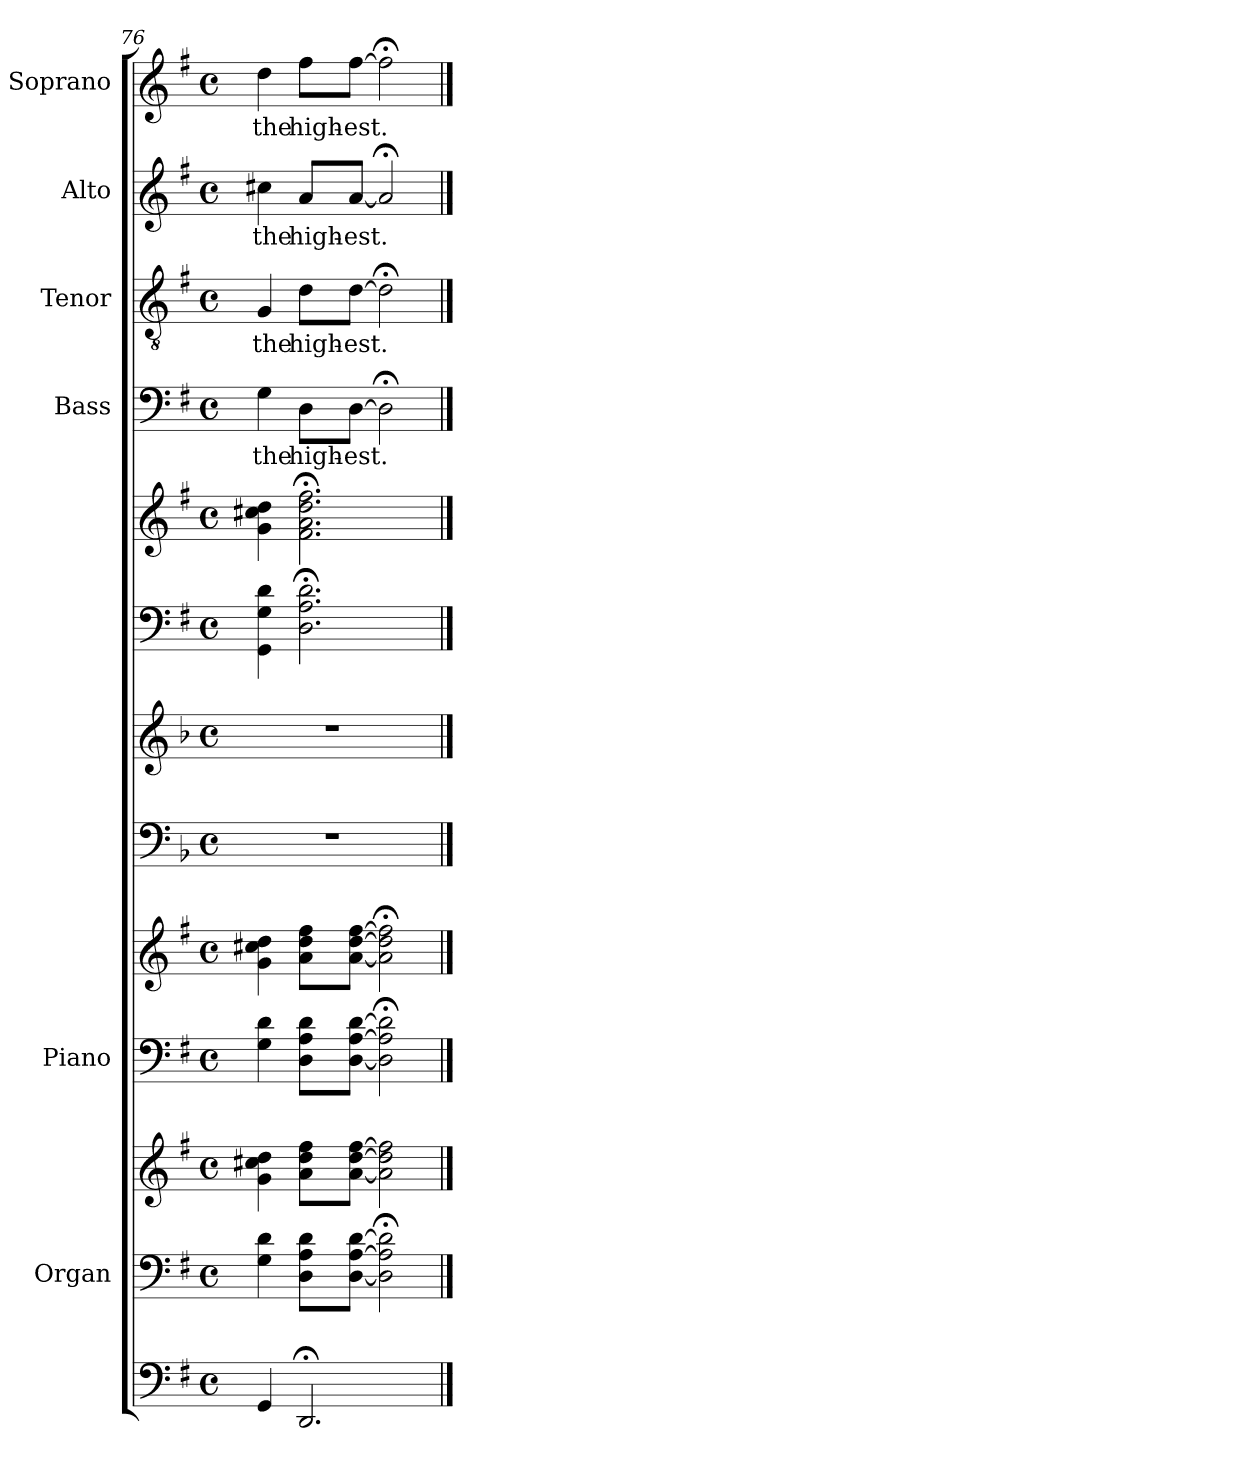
**kern	**kern	**kern	**kern	**kern	**kern	**kern	**kern	**kern	**kern	**text	**kern	**text	**kern	**text	**kern	**text
*part10	*part9	*part9	*part8	*part8	*part7	*part6	*part5	*part5	*part4	*part4	*part3	*part3	*part2	*part2	*part1	*part1
*staff13	*staff12	*staff11	*staff10	*staff9	*staff8	*staff7	*staff6	*staff5	*staff4	*staff4	*staff3	*staff3	*staff2	*staff2	*staff1	*staff1
*	*I"Organ	*	*I"Piano	*	*	*	*	*	*I"Bass	*	*I"Tenor	*	*I"Alto	*	*I"Soprano	*
*	*	*	*	*	*	*	*	*	*I'B	*	*I'T	*	*I'A	*	*I'S	*
*clefF4	*clefF4	*clefG2	*clefF4	*clefG2	*clefF4	*clefG2	*clefF4	*clefG2	*clefF4	*	*clefGv2	*	*clefG2	*	*clefG2	*
*k[f#]	*k[f#]	*k[f#]	*k[f#]	*k[f#]	*k[b-]	*k[b-]	*k[f#]	*k[f#]	*k[f#]	*	*k[f#]	*	*k[f#]	*	*k[f#]	*
*G:	*G:	*G:	*G:	*G:	*F:	*F:	*G:	*G:	*G:	*	*G:	*	*G:	*	*G:	*
*M4/4	*M4/4	*M4/4	*M4/4	*M4/4	*M4/4	*M4/4	*M4/4	*M4/4	*M4/4	*	*M4/4	*	*M4/4	*	*M4/4	*
*met(c)	*met(c)	*met(c)	*met(c)	*met(c)	*met(c)	*met(c)	*met(c)	*met(c)	*met(c)	*	*met(c)	*	*met(c)	*	*met(c)	*
=76	=76	=76	=76	=76	=76	=76	=76	=76	=76	=76	=76	=76	=76	=76	=76	=76
!	!	!	!	!	!	!	!	!	!	!LO:LY:b	!	!LO:LY:b	!	!LO:LY:b	!	!LO:LY:b
4GG/	4G\ 4d\	4g\ 4cc#X\ 4dd\	4G\ 4d\	4g\ 4cc#X\ 4dd\	1r	1r	4GG\ 4G\ 4d\	4g\ 4cc#X\ 4dd\	4G\	the	4G/	the	4cc#X\	the	4dd\	the
!	!	!	!	!	!	!	!	!	!	!LO:LY:b	!	!LO:LY:b	!	!LO:LY:b	!	!LO:LY:b
2.DD;/	8D\ 8A\ 8d\L	8a\ 8dd\ 8ff#\L	8D\ 8A\ 8d\L	8a\ 8dd\ 8ff#\L	.	.	2.D\;< 2.A\;< 2.d\;<	2.f#\;< 2.a\;< 2.dd\;< 2.ff#\;<	8D\L	high-	8d\L	high-	8a/L	high-	8ff#\L	high-
!	!	!	!	!	!	!	!	!	!	!LO:LY:b	!	!LO:LY:b	!	!LO:LY:b	!	!LO:LY:b
.	[<8D\ [>8A\ [>8d\J	[<8a\ [>8dd\ [>8ff#\J	[<8D\ [>8A\ [>8d\J	[<8a\ [>8dd\ [>8ff#\J	.	.	.	.	[>8D\J	-est.	[>8d\J	-est.	[<8a/J	-est.	[>8ff#\J	-est.
.	2D\];< 2A\];< 2d\];<	2a\] 2dd\] 2ff#\]	2D\];< 2A\];< 2d\];<	2a\];< 2dd\];< 2ff#\];<	.	.	.	.	2D;<\]	.	2d;<\]	.	2a;/]	.	2ff#;<\]	.
==	==	==	==	==	==	==	==	==	==	==	==	==	==	==	==	==
*-	*-	*-	*-	*-	*-	*-	*-	*-	*-	*-	*-	*-	*-	*-	*-	*-
